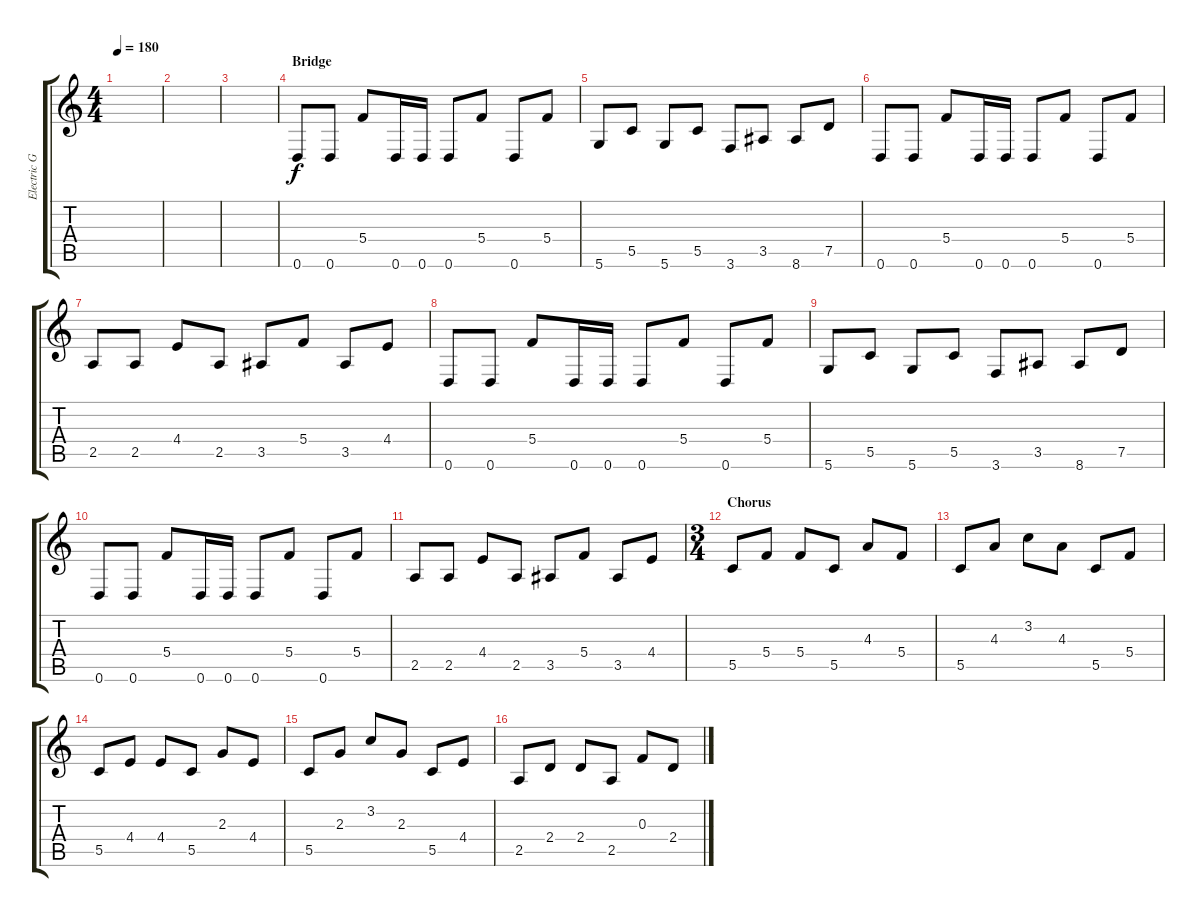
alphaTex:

\track ("Electric Guitar 2" "Electric G") {instrument distortionguitar}
\staff {score tabs}
\tuning (D4 A3 F3 C3 G2 D2) {hide}
\ts (4 4)
\tempo 180
\clef g2
\ks c
|
|
|
\section ("" "Bridge")
0.6.8 0.6.8 5.4.8 0.6.16 0.6.16 0.6.8 5.4.8 0.6.8 5.4.8 |
5.6.8 5.5.8 5.6.8 5.5.8 3.6.8 3.5.8 8.6.8 7.5.8 |
0.6.8 0.6.8 5.4.8 0.6.16 0.6.16 0.6.8 5.4.8 0.6.8 5.4.8 |
2.5.8 2.5.8 4.4.8 2.5.8 3.5.8 5.4.8 3.5.8 4.4.8 |
0.6.8 0.6.8 5.4.8 0.6.16 0.6.16 0.6.8 5.4.8 0.6.8 5.4.8 |
5.6.8 5.5.8 5.6.8 5.5.8 3.6.8 3.5.8 8.6.8 7.5.8 |
0.6.8 0.6.8 5.4.8 0.6.16 0.6.16 0.6.8 5.4.8 0.6.8 5.4.8 |
2.5.8 2.5.8 4.4.8 2.5.8 3.5.8 5.4.8 3.5.8 4.4.8 |
\ts (3 4)
\section ("" "Chorus")
5.5.8 5.4.8 5.4.8 5.5.8 4.3.8 5.4.8 |
5.5.8 4.3.8 3.2.8 4.3.8 5.5.8 5.4.8 |
5.5.8 4.4.8 4.4.8 5.5.8 2.3.8 4.4.8 |
5.5.8 2.3.8 3.2.8 2.3.8 5.5.8 4.4.8 |
2.5.8 2.4.8 2.4.8 2.5.8 0.3.8 2.4.8
